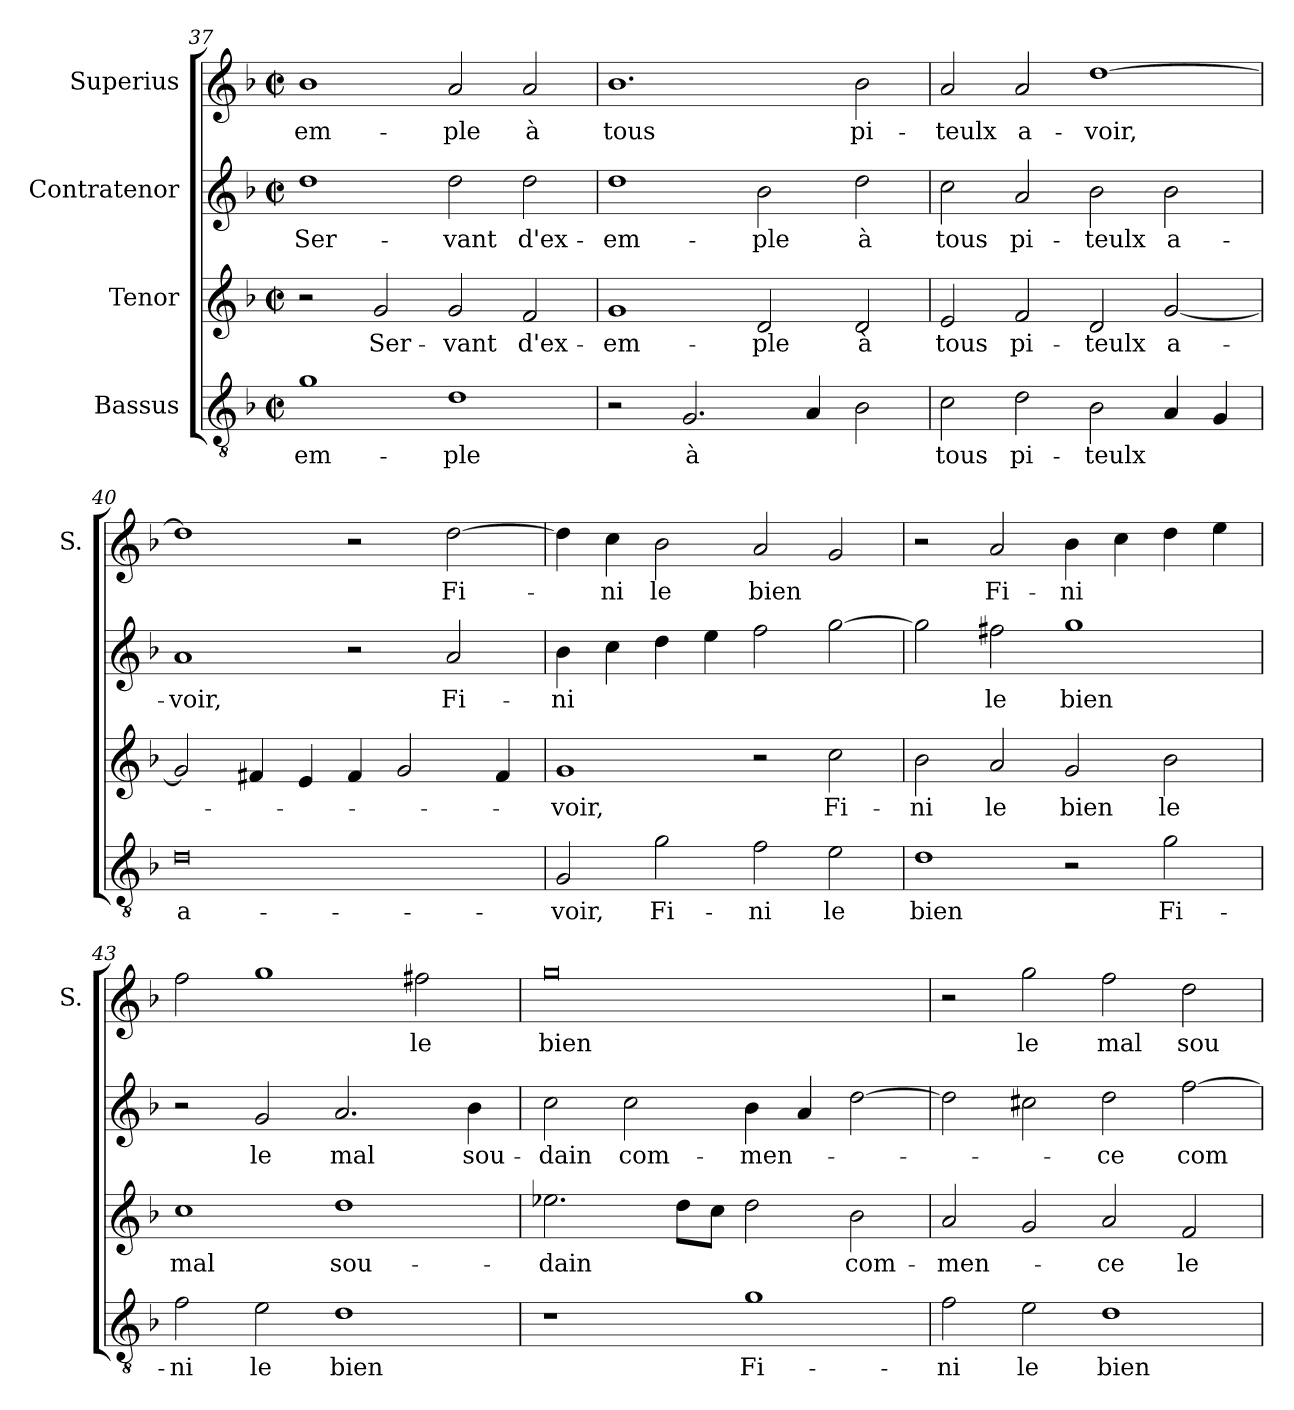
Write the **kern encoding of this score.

**kern	**text	**kern	**text	**kern	**text	**kern	**text
*part4	*part4	*part3	*part3	*part2	*part2	*part1	*part1
*staff4	*staff4	*staff3	*staff3	*staff2	*staff2	*staff1	*staff1
*I"Bassus	*	*I"Tenor	*	*I"Contratenor	*	*I"Superius	*
*	*	*	*	*	*	*I'S.	*
*clefGv2	*	*clefG2	*	*clefG2	*	*clefG2	*
*k[b-]	*	*k[b-]	*	*k[b-]	*	*k[b-]	*
*F:	*	*F:	*	*F:	*	*F:	*
*M2/2	*	*M2/2	*	*M2/2	*	*M2/2	*
*met(c|)	*	*met(c|)	*	*met(c|)	*	*met(c|)	*
=37	=37	=37	=37	=37	=37	=37	=37
1g\	-em-	2r	.	1dd\	Ser-	1b-\	-em-
.	.	2g/	Ser-	.	.	.	.
1d\	-ple	2g/	-vant	2dd\	-vant	2a/	-ple
.	.	2f/	d'ex-	2dd\	d'ex-	2a/	à
=38	=38	=38	=38	=38	=38	=38	=38
2r	.	1g/	-em-	1dd\	-em-	1.b-\	tous
2.G/	à	.	.	.	.	.	.
.	.	2d/	-ple	2b-\	-ple	.	.
4A/	.	.	.	.	.	.	.
2B-\	.	2d/	à	2dd\	à	2b-\	pi-
=39	=39	=39	=39	=39	=39	=39	=39
2c\	tous	2e/	tous	2cc\	tous	2a/	-teulx
2d\	pi-	2f/	pi-	2a/	pi-	2a/	a-
2B-\	-teulx	2d/	-teulx	2b-\	-teulx	[1dd\	-voir,
4A/	.	[2g/	a-	2b-\	a-	.	.
4G/	.	.	.	.	.	.	.
=40	=40	=40	=40	=40	=40	=40	=40
0d\	a-	2g/]	.	1a/	-voir,	1dd\]	.
.	.	4f#X/	.	.	.	.	.
.	.	4e/	.	.	.	.	.
.	.	4f#/	.	2r	.	2r	.
.	.	2g/	.	.	.	.	.
.	.	.	.	2a/	Fi-	[2dd\	Fi-
.	.	4f#/	.	.	.	.	.
!!LO:LB:g=z
=41	=41	=41	=41	=41	=41	=41	=41
2G/	-voir,	1g/	-voir,	4b-\	-ni	4dd\]	.
.	.	.	.	4cc\	.	4cc\	-ni
2g\	Fi-	.	.	4dd\	.	2b-\	le
.	.	.	.	4ee\	.	.	.
2f\	-ni	2r	.	2ff\	.	2a/	bien
2e\	le	2cc\	Fi-	[2gg\	.	2g/	.
=42	=42	=42	=42	=42	=42	=42	=42
1d\	bien	2b-\	-ni	2gg\]	.	2r	.
.	.	2a/	le	2ff#X\	le	2a/	Fi-
2r	.	2g/	bien	1gg\	bien	4b-\	-ni
.	.	.	.	.	.	4cc\	.
2g\	Fi-	2b-\	le	.	.	4dd\	.
.	.	.	.	.	.	4ee\	.
=43	=43	=43	=43	=43	=43	=43	=43
2f\	-ni	1cc\	mal	2r	.	2ff\	.
2e\	le	.	.	2g/	le	1gg\	.
1d\	bien	1dd\	sou-	2.a/	mal	.	.
.	.	.	.	.	.	2ff#X\	le
.	.	.	.	4b-\	sou-	.	.
=44	=44	=44	=44	=44	=44	=44	=44
1r	.	2.ee-X\	-dain	2cc\	-dain	0gg\	bien
.	.	.	.	2cc\	com-	.	.
.	.	8dd\L	.	.	.	.	.
.	.	8cc\J	.	.	.	.	.
1g\	Fi-	2dd\	.	4b-\	-men-	.	.
.	.	.	.	4a/	.	.	.
.	.	2b-\	com-	[2dd\	.	.	.
=45	=45	=45	=45	=45	=45	=45	=45
2f\	-ni	2a/	-men-	2dd\]	.	2r	.
2e\	le	2g/	.	2cc#X\	.	2gg\	le
1d\	bien	2a/	-ce	2dd\	-ce	2ff\	mal
.	.	2f/	le	[2ff\	com-	2dd\	sou-
=	=	=	=	=	=	=	=
*-	*-	*-	*-	*-	*-	*-	*-
